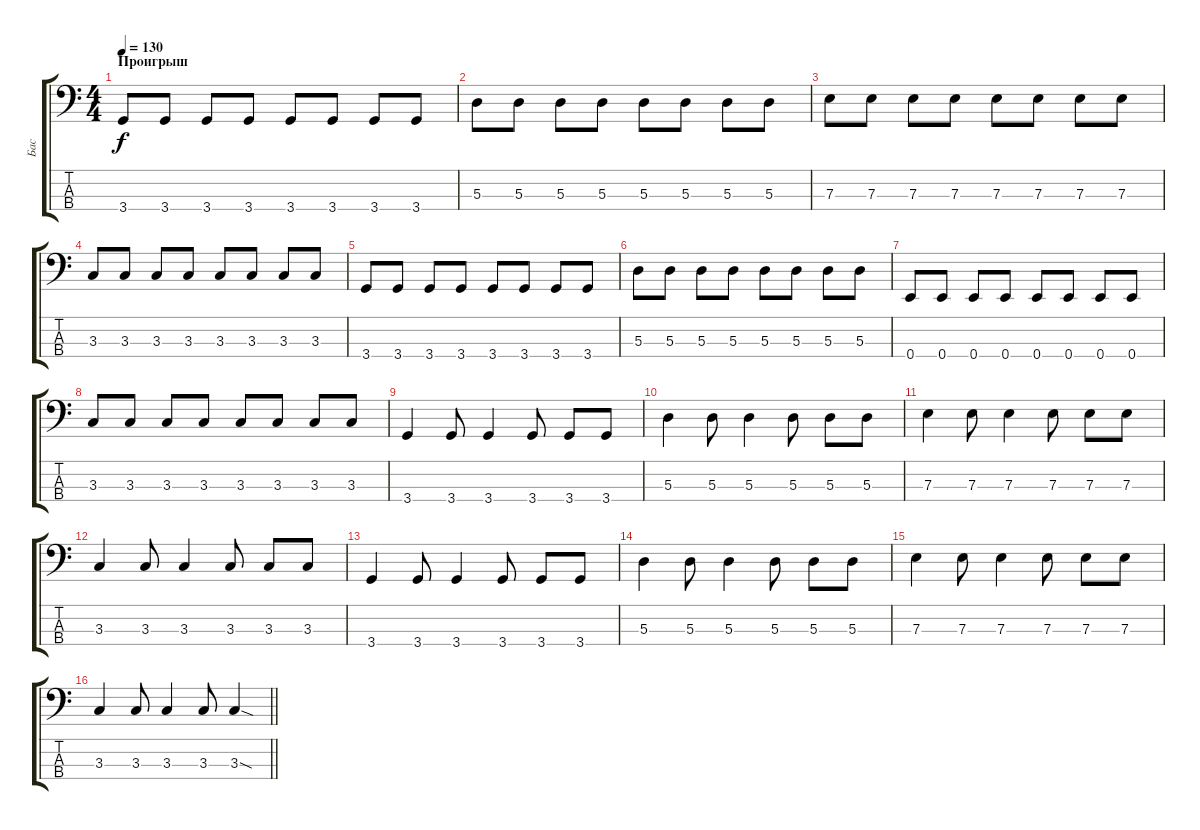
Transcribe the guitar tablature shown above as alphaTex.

\track ("Бас" "Бас") {instrument electricbassfinger}
\staff {score tabs}
\tuning (G2 D2 A1 E1) {hide}
\ts (4 4)
\section ("" "Проигрыш")
\tempo 130
\clef f4
\ks c
3.4.8{dy f} 3.4.8 3.4.8 3.4.8 3.4.8 3.4.8 3.4.8 3.4.8 |
5.3.8 5.3.8 5.3.8 5.3.8 5.3.8 5.3.8 5.3.8 5.3.8 |
7.3.8 7.3.8 7.3.8 7.3.8 7.3.8 7.3.8 7.3.8 7.3.8 |
3.3.8 3.3.8 3.3.8 3.3.8 3.3.8 3.3.8 3.3.8 3.3.8 |
3.4.8 3.4.8 3.4.8 3.4.8 3.4.8 3.4.8 3.4.8 3.4.8 |
5.3.8 5.3.8 5.3.8 5.3.8 5.3.8 5.3.8 5.3.8 5.3.8 |
0.4.8 0.4.8 0.4.8 0.4.8 0.4.8 0.4.8 0.4.8 0.4.8 |
3.3.8 3.3.8 3.3.8 3.3.8 3.3.8 3.3.8 3.3.8 3.3.8 |
3.4.4 3.4.8 3.4.4 3.4.8 3.4.8 3.4.8 |
5.3.4 5.3.8 5.3.4 5.3.8 5.3.8 5.3.8 |
7.3.4 7.3.8 7.3.4 7.3.8 7.3.8 7.3.8 |
3.3.4 3.3.8 3.3.4 3.3.8 3.3.8 3.3.8 |
3.4.4 3.4.8 3.4.4 3.4.8 3.4.8 3.4.8 |
5.3.4 5.3.8 5.3.4 5.3.8 5.3.8 5.3.8 |
7.3.4 7.3.8 7.3.4 7.3.8 7.3.8 7.3.8 |
\barLineRight lightlight
3.3.4 3.3.8 3.3.4 3.3.8 3.3{sod}.4
